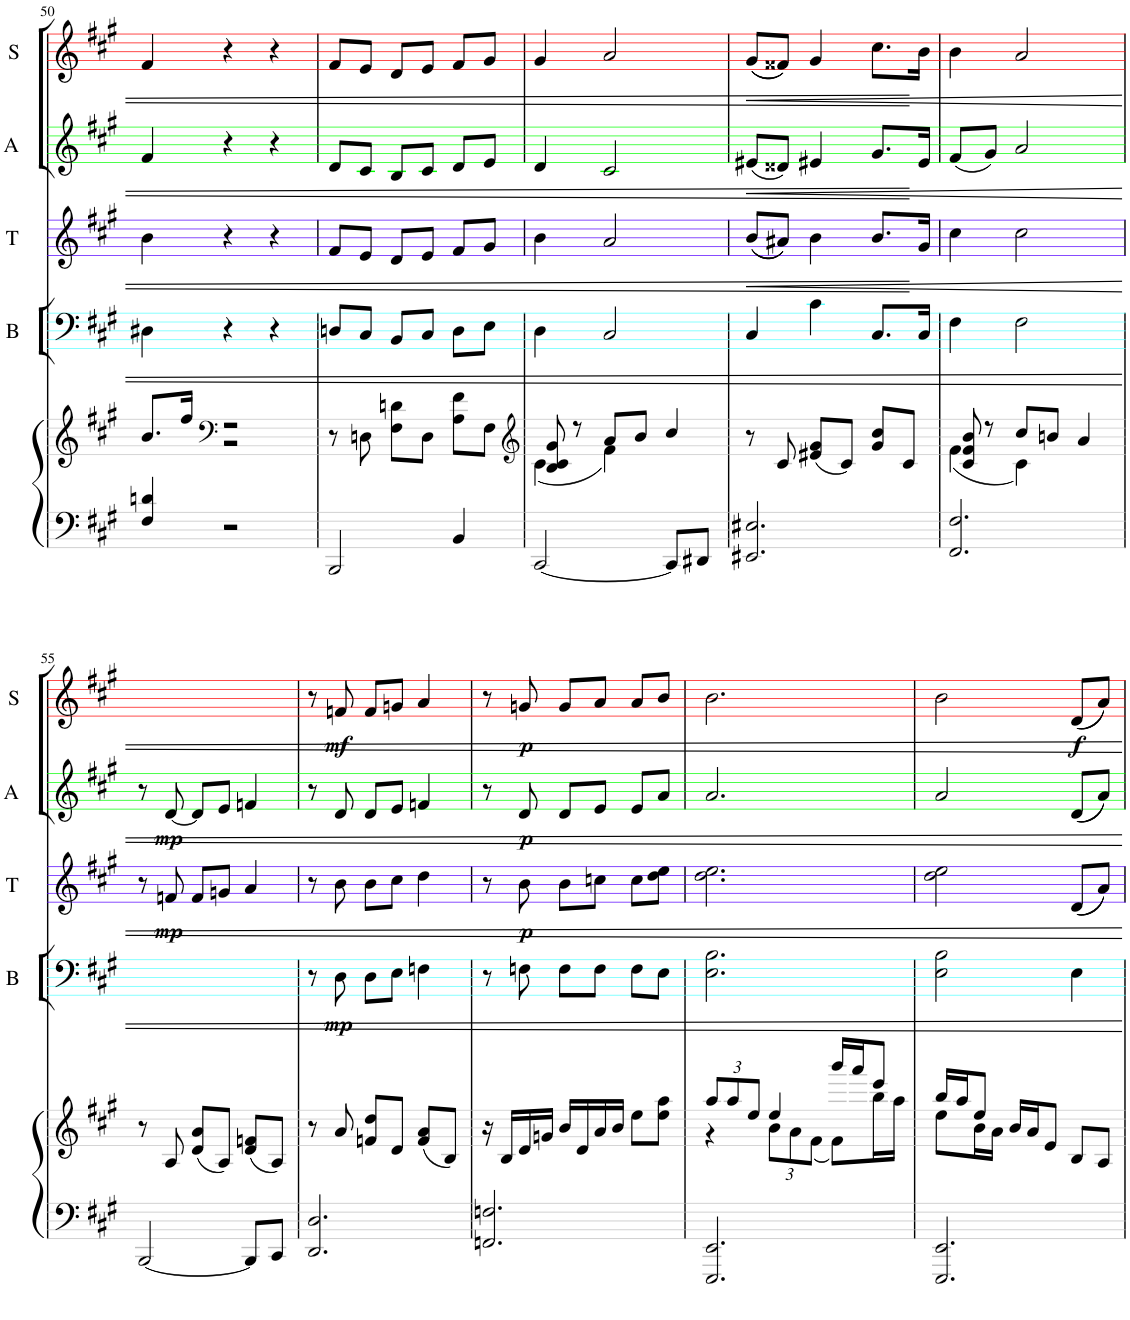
**kern	**kern	**kern	**dynam	**kern	**dynam	**kern	**dynam	**kern	**dynam
*part6	*part5	*part4	*part4	*part3	*part3	*part2	*part2	*part1	*part1
*staff6	*staff5	*staff4	*staff4	*staff3	*staff3	*staff2	*staff2	*staff1	*staff1
*I"Piano	*I"Piano	*I"Bass	*	*I"Tenor	*	*I"Alto	*	*I"Soprano	*
*I'Pno	*I'Pno	*I'B	*	*I'T	*	*I'A	*	*I'S	*
!!LO:PB:g=z
*clefG2	*clefG2	*clefF4	*	*clefG2	*	*clefG2	*	*clefG2	*
*	*	*Trd7c12	*	*	*	*	*	*	*
*k[f#c#g#]	*k[f#c#g#]	*k[f#c#g#]	*	*k[f#c#g#]	*	*k[f#c#g#]	*	*k[f#c#g#]	*
*A:	*A:	*A:	*	*A:	*	*A:	*	*A:	*
*M3/4	*M3/4	*M3/4	*	*M3/4	*	*M3/4	*	*M3/4	*
=50	=50	=50	=50	=50	=50	=50	=50	=50	=50
*	*^	*	*	*	*	*	*	*	*
4F#/ 4dn/	8.b/L	4ryy	4D#X\	.	4b\	.	4f#/	.	4f#/	.
.	16ff#/Jk	.	.	.	.	.	.	.	.	.
*	*clefF4	*	*	*	*	*	*	*	*	*
2r	2r	2r	4r	.	4r	.	4r	.	4r	.
.	.	.	4r	.	4r	.	4r	.	4r	.
*	*v	*v	*	*	*	*	*	*	*	*
=51	=51	=51	=51	=51	=51	=51	=51	=51	=51
2BBB/	8r	8Dn/L	.	8f#/L	.	8d/L	.	8f#/L	.
.	8Dn\	8C#/J	.	8e/J	.	8c#/J	.	8e/J	.
.	8F#\ 8dn\L	8BB/L	.	8d/L	.	8B/L	.	8d/L	.
.	8D\J	8C#/J	.	8e/J	.	8c#/J	.	8e/J	.
4BB/	8A\ 8f#\L	8D\L	.	8f#/L	.	8d/L	.	8f#/L	.
.	8F#\J	8E\J	.	8g#/J	.	8e/J	.	8g#/J	.
=52	=52	=52	=52	=52	=52	=52	=52	=52	=52
*	*clefG2	*	*	*	*	*	*	*	*
*	*^	*	*	*	*	*	*	*	*
[2CC#/	8B/ 8c#/ 8g#/	(4c#\	4D\	.	4b\	.	4d/	.	4g#/	.
.	8r	.	.	.	.	.	.	.	.	.
.	8a/L	4f#\)	2C#/	.	2a/	.	2c#/	.	2a/	.
.	8b/J	.	.	.	.	.	.	.	.	.
8CC#/L]	4cc#/	4ryy	.	.	.	.	.	.	.	.
8DD#X/J	.	.	.	.	.	.	.	.	.	.
*	*v	*v	*	*	*	*	*	*	*	*
=53	=53	=53	=53	=53	=53	=53	=53	=53	=53
2.EE#X/ 2.E#X/	8r	4C#/	.	((8b/L	.	(8e#X/L	.	((8g#/L	.
.	8c#/	.	.	8a#X/J))	.	8d##X/J)	.	8f##X/J))	.
.	(8e#X/ 8g#/L	4c#\	.	4b\	.	4e#X/	.	4g#/	.
.	8c#/J)	.	.	.	.	.	.	.	.
.	8g#/ 8cc#/L	8.C#/L	.	8.b/L	.	8.g#/L	.	8.cc#\L	.
.	8c#/J	.	.	.	.	.	.	.	.
.	.	16C#/Jk	.	16g#/Jk	.	16e#/Jk	.	16b\Jk	.
=54	=54	=54	=54	=54	=54	=54	=54	=54	=54
*	*^	*	*	*	*	*	*	*	*
2.FF#/ 2.F#/	8c#/ 8f#/ 8b/	(4f#\	4F#\	.	4cc#\	.	(8f#/L	.	4b\	.
.	8r	.	.	.	.	.	8g#/J)	.	.	.
.	8cc#/L	4c#\)	2F#\	.	2cc#\	.	2a/	.	2a/	.
.	8bn/J	.	.	.	.	.	.	.	.	.
.	4a/	4ryy	.	.	.	.	.	.	.	.
*	*v	*v	*	*	*	*	*	*	*	*
!!LO:LB:g=z
=55	=55	=55	=55	=55	=55	=55	=55	=55	=55
[2BBB/	8r	2.ryy	.	8r	.	8r	.	2.ryy	.
!	!	!	!	!	!LO:DY:b	!	!LO:DY:b	!	!
.	8A/	.	.	8fn/	mp	[8d/	mp	.	.
.	(8d/ 8a/L	.	.	8f/L	.	8d/L]	.	.	.
.	8A/J)	.	.	8gn/J	.	8e/J	.	.	.
8BBB/L]	(8d/ 8fn/L	.	.	4a/	.	4fn/	.	.	.
8CC#/J	8A/J)	.	.	.	.	.	.	.	.
=56	=56	=56	=56	=56	=56	=56	=56	=56	=56
2.DD/ 2.D/	8r	8r	.	8r	.	8r	.	8r	.
!	!	!	!LO:DY:b	!	!	!	!	!	!LO:DY:b
.	8a/	8D\	mp	8b\	.	8d/	.	8fn/	mf
.	8fn/ 8dd/L	8D\L	.	8b\L	.	8d/L	.	8f/L	.
.	8d/J	8E\J	.	8cc#\J	.	8e/J	.	8gn/J	.
.	(8f/ 8a/L	4Fn\	.	4dd\	.	4fn/	.	4a/	.
.	8B/J)	.	.	.	.	.	.	.	.
=57	=57	=57	=57	=57	=57	=57	=57	=57	=57
2.FFn/ 2.Fn/	16r	8r	.	8r	.	8r	.	8r	.
.	16B/LL	.	.	.	.	.	.	.	.
!	!	!	!	!	!LO:DY:b	!	!LO:DY:b	!	!LO:DY:b
.	16d/	8Fn\	.	8b\	p	8d/	p	8gn/	p
.	16gn/JJ	.	.	.	.	.	.	.	.
.	16b/LL	8F\L	.	8b\L	.	8d/L	.	8g/L	.
.	16d/	.	.	.	.	.	.	.	.
.	16a/	8F\J	.	8ccn\J	.	8e/J	.	8a/J	.
.	16b/JJ	.	.	.	.	.	.	.	.
.	8ee\L	8F\L	.	8cc\L	.	8e/L	.	8a/L	.
.	8ee\ 8aa\J	8E\J	.	8dd\ 8ee\J	.	8a/J	.	8b/J	.
=58	=58	=58	=58	=58	=58	=58	=58	=58	=58
*	*Xbrackettup	*	*	*	*	*	*	*	*
*	*^	*	*	*	*	*	*	*	*
2.EEE/ 2.EE/	12aa/L	4r	2.E\ 2.B\	.	2.dd\ 2.ee\	.	2.a/	.	2.b\	.
.	12aa/	.	.	.	.	.	.	.	.	.
.	12ee/J	.	.	.	.	.	.	.	.	.
.	4ee/	12b\L	.	.	.	.	.	.	.	.
.	.	12a\	.	.	.	.	.	.	.	.
.	.	(12f#\J	.	.	.	.	.	.	.	.
.	16bbb/LL	8f#\L)	.	.	.	.	.	.	.	.
.	16aaa/J	.	.	.	.	.	.	.	.	.
.	8eee/J	16bb\L	.	.	.	.	.	.	.	.
.	.	16aa\JJ	.	.	.	.	.	.	.	.
=59	=59	=59	=59	=59	=59	=59	=59	=59	=59	=59
2.EEE/ 2.EE/	16bb/LL	8ee\L	2E\ 2B\	.	2dd\ 2ee\	.	2a/	.	2b\	.
.	16aa/J	.	.	.	.	.	.	.	.	.
.	8ee/J	16b\L	.	.	.	.	.	.	.	.
.	.	16a\JJ	.	.	.	.	.	.	.	.
.	16b/LL	2ryy	.	.	.	.	.	.	.	.
.	16a/J	.	.	.	.	.	.	.	.	.
.	8e/J	.	.	.	.	.	.	.	.	.
!	!	!	!	!	!	!	!	!	!	!LO:DY:b
.	8B/L	.	4E\	.	((8d/L	.	((8d/L	.	((8d/L	f
.	8A/J	.	.	.	8a/J))	.	8a/J))	.	8a/J))	.
*	*v	*v	*	*	*	*	*	*	*	*
=	=	=	=	=	=	=	=	=	=
*-	*-	*-	*-	*-	*-	*-	*-	*-	*-
